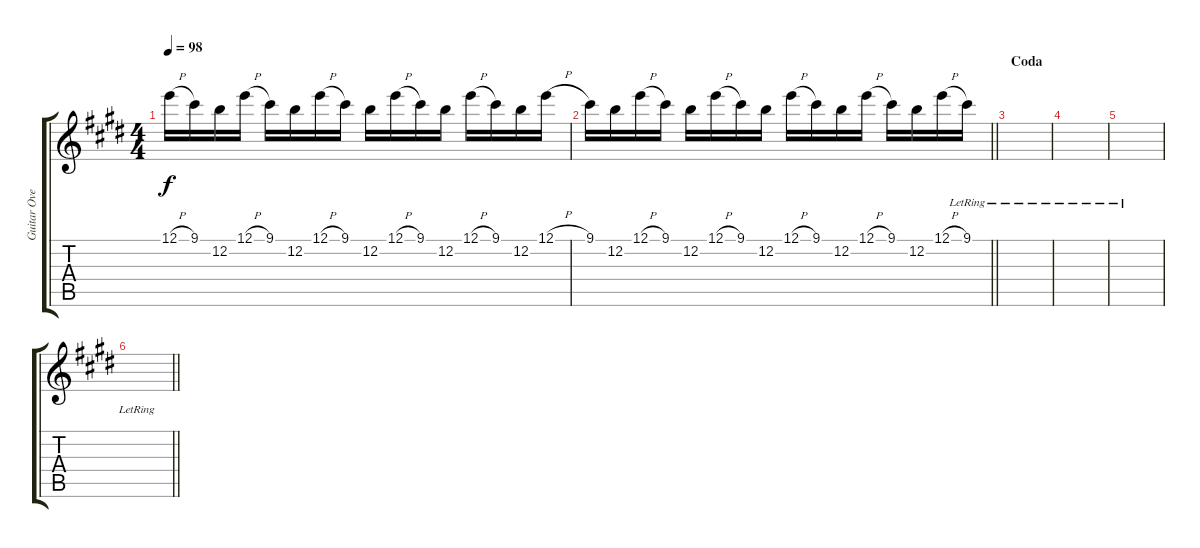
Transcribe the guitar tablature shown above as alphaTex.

\track ("Guitar Overlay" "Guitar Ove") {instrument acousticguitarsteel}
\staff {score tabs}
\tuning (E4 B3 G3 D3 A2 E2) {hide}
\ts (4 4)
\tempo 98
\clef g2
\ks e
12.1{h}.16{dy f} 9.1.16 12.2.16 12.1{h}.16 9.1.16 12.2.16 12.1{h}.16 9.1.16 12.2.16 12.1{h}.16 9.1.16 12.2.16 12.1{h}.16 9.1.16 12.2.16 12.1{h}.16 |
\barLineRight lightlight
9.1.16 12.2.16 12.1{h}.16 9.1.16 12.2.16 12.1{h}.16 9.1.16 12.2.16 12.1{h}.16 9.1.16 12.2.16 12.1{h}.16 9.1.16 12.2.16 12.1{h}.16 9.1{lr}.16 |
\section ("" "Coda")
|
|
|
\barLineRight lightlight
